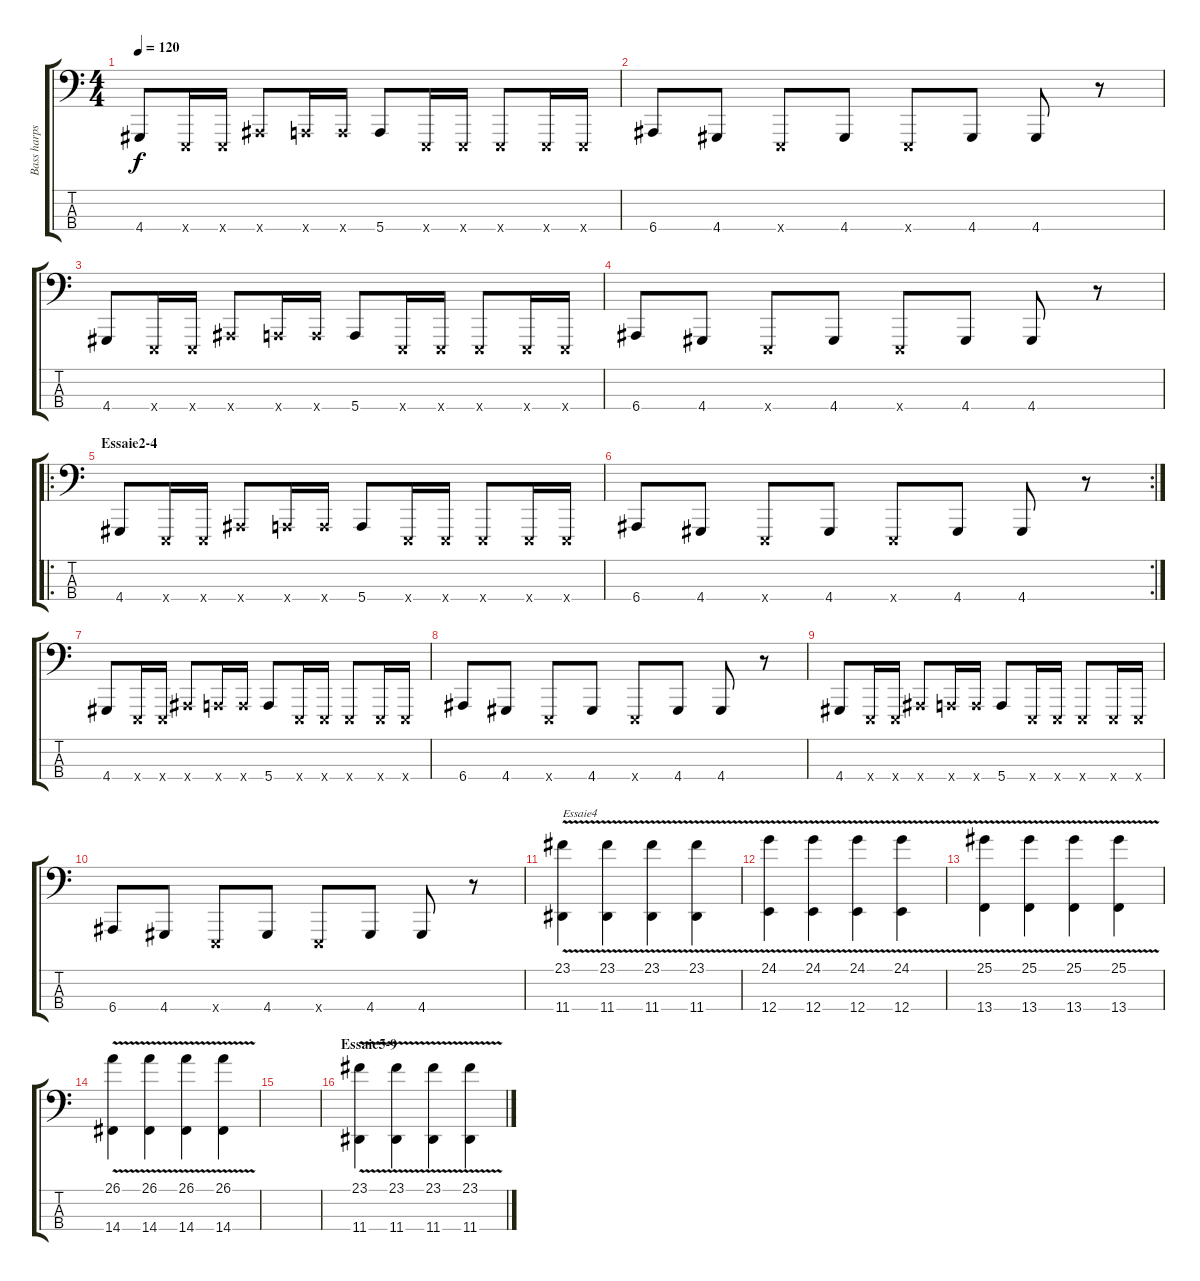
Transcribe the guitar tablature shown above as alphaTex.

\track ("Bass harpsichord" "Bass harps") {instrument harpsichord}
\staff {score tabs}
\tuning (G2 D2 A1 E1) {hide}
\ts (4 4)
\tempo 120
\clef f4
\ks c
4.4.8{dy f} 0.4{x}.16 0.4{x}.16 6.4{x}.8 5.4{x}.16 5.4{x}.16 5.4.8 0.4{x}.16 0.4{x}.16 0.4{x}.8 0.4{x}.16 0.4{x}.16 |
6.4.8 4.4.8 0.4{x}.8 4.4.8 0.4{x}.8 4.4.8 4.4.8 r.8 |
4.4.8 0.4{x}.16 0.4{x}.16 6.4{x}.8 5.4{x}.16 5.4{x}.16 5.4.8 0.4{x}.16 0.4{x}.16 0.4{x}.8 0.4{x}.16 0.4{x}.16 |
6.4.8 4.4.8 0.4{x}.8 4.4.8 0.4{x}.8 4.4.8 4.4.8 r.8 |
\ro
\section ("" "Essaie2-4")
4.4.8 0.4{x}.16 0.4{x}.16 6.4{x}.8 5.4{x}.16 5.4{x}.16 5.4.8 0.4{x}.16 0.4{x}.16 0.4{x}.8 0.4{x}.16 0.4{x}.16 |
\rc 2
6.4.8 4.4.8 0.4{x}.8 4.4.8 0.4{x}.8 4.4.8 4.4.8 r.8 |
4.4.8 0.4{x}.16 0.4{x}.16 6.4{x}.8 5.4{x}.16 5.4{x}.16 5.4.8 0.4{x}.16 0.4{x}.16 0.4{x}.8 0.4{x}.16 0.4{x}.16 |
6.4.8 4.4.8 0.4{x}.8 4.4.8 0.4{x}.8 4.4.8 4.4.8 r.8 |
4.4.8 0.4{x}.16 0.4{x}.16 6.4{x}.8 5.4{x}.16 5.4{x}.16 5.4.8 0.4{x}.16 0.4{x}.16 0.4{x}.8 0.4{x}.16 0.4{x}.16 |
6.4.8 4.4.8 0.4{x}.8 4.4.8 0.4{x}.8 4.4.8 4.4.8 r.8 |
(23.1{v} 11.4{v}).4{txt "Essaie4" volume 16 instrument electricbassfinger} (23.1{v} 11.4{v}).4 (23.1{v} 11.4{v}).4 (23.1{v} 11.4{v}).4 |
(24.1{v} 12.4{v}).4 (24.1{v} 12.4{v}).4 (24.1{v} 12.4{v}).4 (24.1{v} 12.4{v}).4 |
(25.1{v} 13.4{v}).4 (25.1{v} 13.4{v}).4 (25.1{v} 13.4{v}).4 (25.1{v} 13.4{v}).4 |
(26.1{v} 14.4{v}).4 (26.1{v} 14.4{v}).4 (26.1{v} 14.4{v}).4 (26.1{v} 14.4{v}).4 |
|
\section ("" "Essaie5-9")
(23.1{v} 11.4{v}).4 (23.1{v} 11.4{v}).4 (23.1{v} 11.4{v}).4 (23.1{v} 11.4{v}).4
